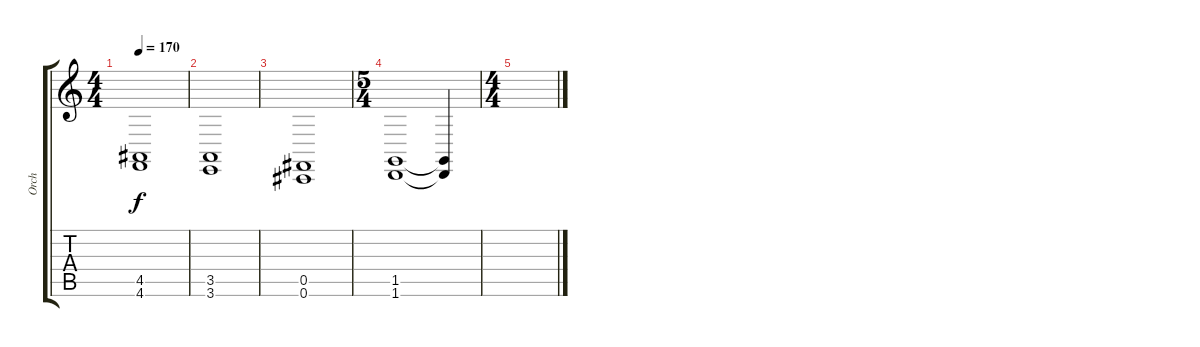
\track ("Orch" "Orch") {instrument rockorgan}
\staff {score tabs}
\tuning (Db4 Ab3 E3 B2 Gb2 Db2) {hide}
\ts (4 4)
\tempo 170
\clef g2
\ks c
(4.5 4.6).1{dy f} |
(3.5 3.6).1 |
(0.5 0.6).1 |
\ts (5 4)
(1.5 1.6).1 (1.5{t} 1.6{t}).4 |
\ts (4 4)
